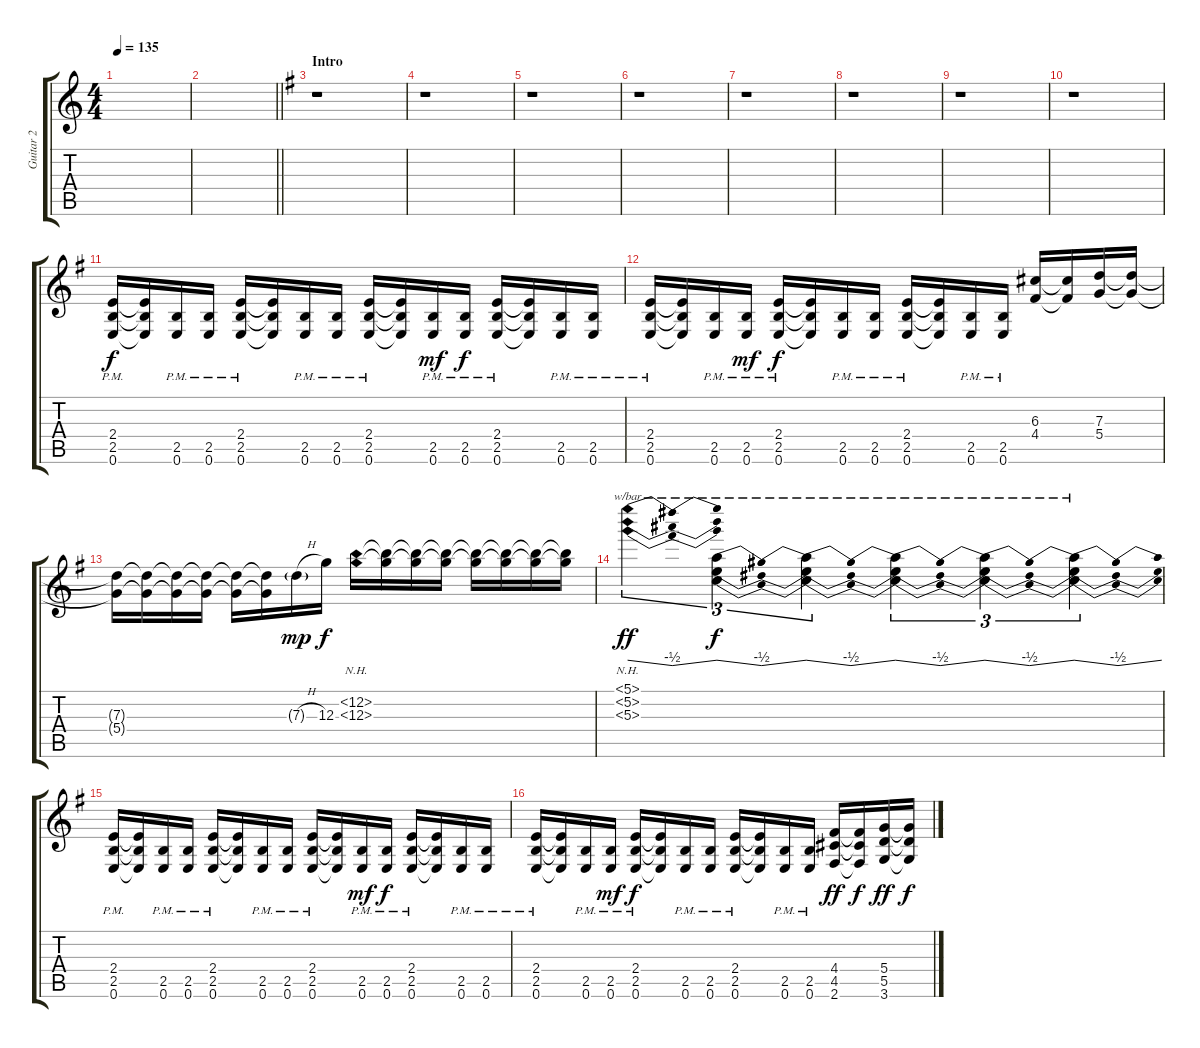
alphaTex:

\track ("Guitar 2" "Guitar 2") {instrument overdrivenguitar}
\staff {score tabs}
\tuning (E4 B3 G3 D3 A2 E2) {hide}
\ts (4 4)
\tempo 135
\clef g2
\ks c
|
\barLineRight lightlight
|
\section ("" "Intro")
\ks g
r.1 |
r.1 |
r.1 |
r.1 |
r.1 |
r.1 |
r.1 |
r.1 |
(2.4{pm} 2.5{pm} 0.6{pm}).16 (2.4{t} 2.5{t} 0.6{t}).16 (2.5{pm} 0.6{pm}).16 (2.5{pm} 0.6{pm}).16 (2.4{pm} 2.5{pm} 0.6{pm}).16 (2.4{t} 2.5{t} 0.6{t}).16 (2.5{pm} 0.6{pm}).16 (2.5{pm} 0.6{pm}).16 (2.4{pm} 2.5{pm} 0.6{pm}).16 (2.4{t} 2.5{t} 0.6{t}).16 (2.5{pm} 0.6{pm}).16{dy mf} (2.5{pm} 0.6{pm}).16{dy f} (2.4{pm} 2.5{pm} 0.6{pm}).16 (2.4{t} 2.5{t} 0.6{t}).16 (2.5{pm} 0.6{pm}).16 (2.5{pm} 0.6{pm}).16 |
(2.4{pm} 2.5{pm} 0.6{pm}).16 (2.4{t} 2.5{t} 0.6{t}).16 (2.5{pm} 0.6{pm}).16 (2.5{pm} 0.6{pm}).16{dy mf} (2.4{pm} 2.5{pm} 0.6{pm}).16{dy f} (2.4{t} 2.5{t} 0.6{t}).16 (2.5{pm} 0.6{pm}).16 (2.5{pm} 0.6{pm}).16 (2.4{pm} 2.5{pm} 0.6{pm}).16 (2.4{t} 2.5{t} 0.6{t}).16 (2.5{pm} 0.6{pm}).16 (2.5{pm} 0.6{pm}).16 (6.3 4.4).16 (6.3{t} 4.4{t}).16 (7.3 5.4).16 (7.3{t} 5.4{t}).16 |
(7.3{t} 5.4{t}).16 (7.3{t} 5.4{t}).16 (7.3{t} 5.4{t}).16 (7.3{t} 5.4{t}).16 (7.3{t} 5.4{t}).16 (7.3{t} 5.4{t}).16 7.3{h g}.16{dy mp} 12.3.16{dy f} (12.2{nh} 12.3{nh}).16 (12.2{t} 12.3{t}).16 (12.2{t} 12.3{t}).16 (12.2{t} 12.3{t}).16 (12.2{t} 12.3{t}).16 (12.2{t} 12.3{t}).16 (12.2{t} 12.3{t}).16 (12.2{t} 12.3{t}).16 |
(5.1{nh} 5.2{nh} 5.3{nh}).4{tu (3 2) tbe (dip default 0 0 30 -2 60 0) dy ff} (5.1{t} 5.2{t} 5.3{t}).4{tu (3 2) tbe (dip default 0 0 30 -2 60 0) dy f} (5.1{t} 5.2{t} 5.3{t}).4{tu (3 2) tbe (dip default 0 0 30 -2 60 0)} (5.1{t} 5.2{t} 5.3{t}).4{tu (3 2) tbe (dip default 0 0 30 -2 60 0)} (5.1{t} 5.2{t} 5.3{t}).4{tu (3 2) tbe (dip default 0 0 30 -2 60 0)} (5.1{t} 5.2{t} 5.3{t}).4{tu (3 2) tbe (dip default 0 0 30 -2 60 0)} |
(2.4{pm} 2.5{pm} 0.6{pm}).16 (2.4{t} 2.5{t} 0.6{t}).16 (2.5{pm} 0.6{pm}).16 (2.5{pm} 0.6{pm}).16 (2.4{pm} 2.5{pm} 0.6{pm}).16 (2.4{t} 2.5{t} 0.6{t}).16 (2.5{pm} 0.6{pm}).16 (2.5{pm} 0.6{pm}).16 (2.4{pm} 2.5{pm} 0.6{pm}).16 (2.4{t} 2.5{t} 0.6{t}).16 (2.5{pm} 0.6{pm}).16{dy mf} (2.5{pm} 0.6{pm}).16{dy f} (2.4{pm} 2.5{pm} 0.6{pm}).16 (2.4{t} 2.5{t} 0.6{t}).16 (2.5{pm} 0.6{pm}).16 (2.5{pm} 0.6{pm}).16 |
(2.4{pm} 2.5{pm} 0.6{pm}).16 (2.4{t} 2.5{t} 0.6{t}).16 (2.5{pm} 0.6{pm}).16 (2.5{pm} 0.6{pm}).16{dy mf} (2.4{pm} 2.5{pm} 0.6{pm}).16{dy f} (2.4{t} 2.5{t} 0.6{t}).16 (2.5{pm} 0.6{pm}).16 (2.5{pm} 0.6{pm}).16 (2.4{pm} 2.5{pm} 0.6{pm}).16 (2.4{t} 2.5{t} 0.6{t}).16 (2.5{pm} 0.6{pm}).16 (2.5{pm} 0.6{pm}).16 (4.4 4.5 2.6).16{dy ff} (4.4{t} 4.5{t} 2.6{t}).16{dy f} (5.4 5.5 3.6).16{dy ff} (5.4{t} 5.5{t} 3.6{t}).16{dy f}
